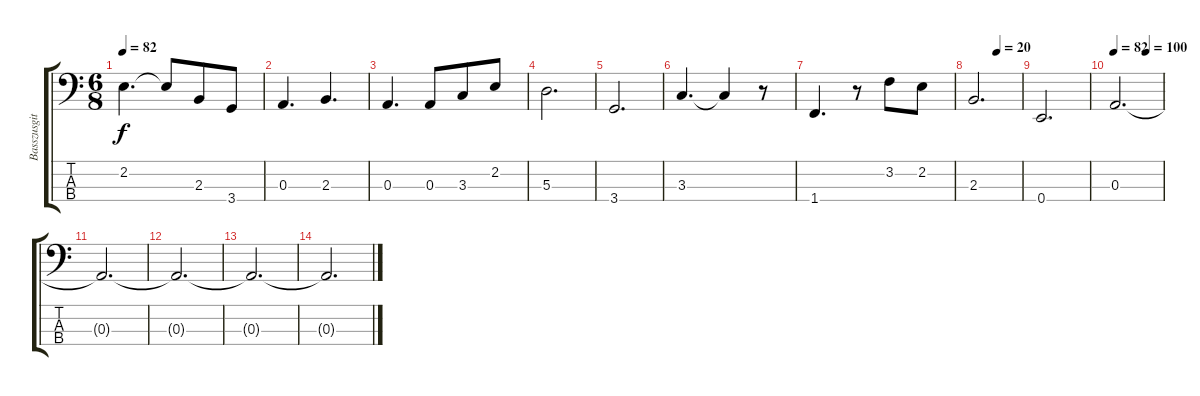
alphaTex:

\track ("Basszusgitár (Andy Pyle)" "Basszusgit") {instrument electricbassfinger}
\staff {score tabs}
\tuning (G2 D2 A1 E1) {hide}
\ts (6 8)
\tempo 82
\clef f4
\ks c
2.2.4{d dy f} 2.2{t}.8 2.3.8 3.4.8 |
0.3.4{d} 2.3.4{d} |
0.3.4{d} 0.3.8 3.3.8 2.2.8 |
5.3.2{d} |
3.4.2{d} |
3.3.4{d} 3.3{t}.4 r.8 |
1.4.4{d} r.8 3.2.8 2.2.8 |
\tempo (20 0.5)
2.3.2{d} |
0.4.2{d} |
\tempo 82
\tempo (100 0.6666666666666666)
0.3.2{d} |
0.3{t}.2{d} |
0.3{t}.2{d} |
0.3{t}.2{d} |
0.3{t}.2{d}
